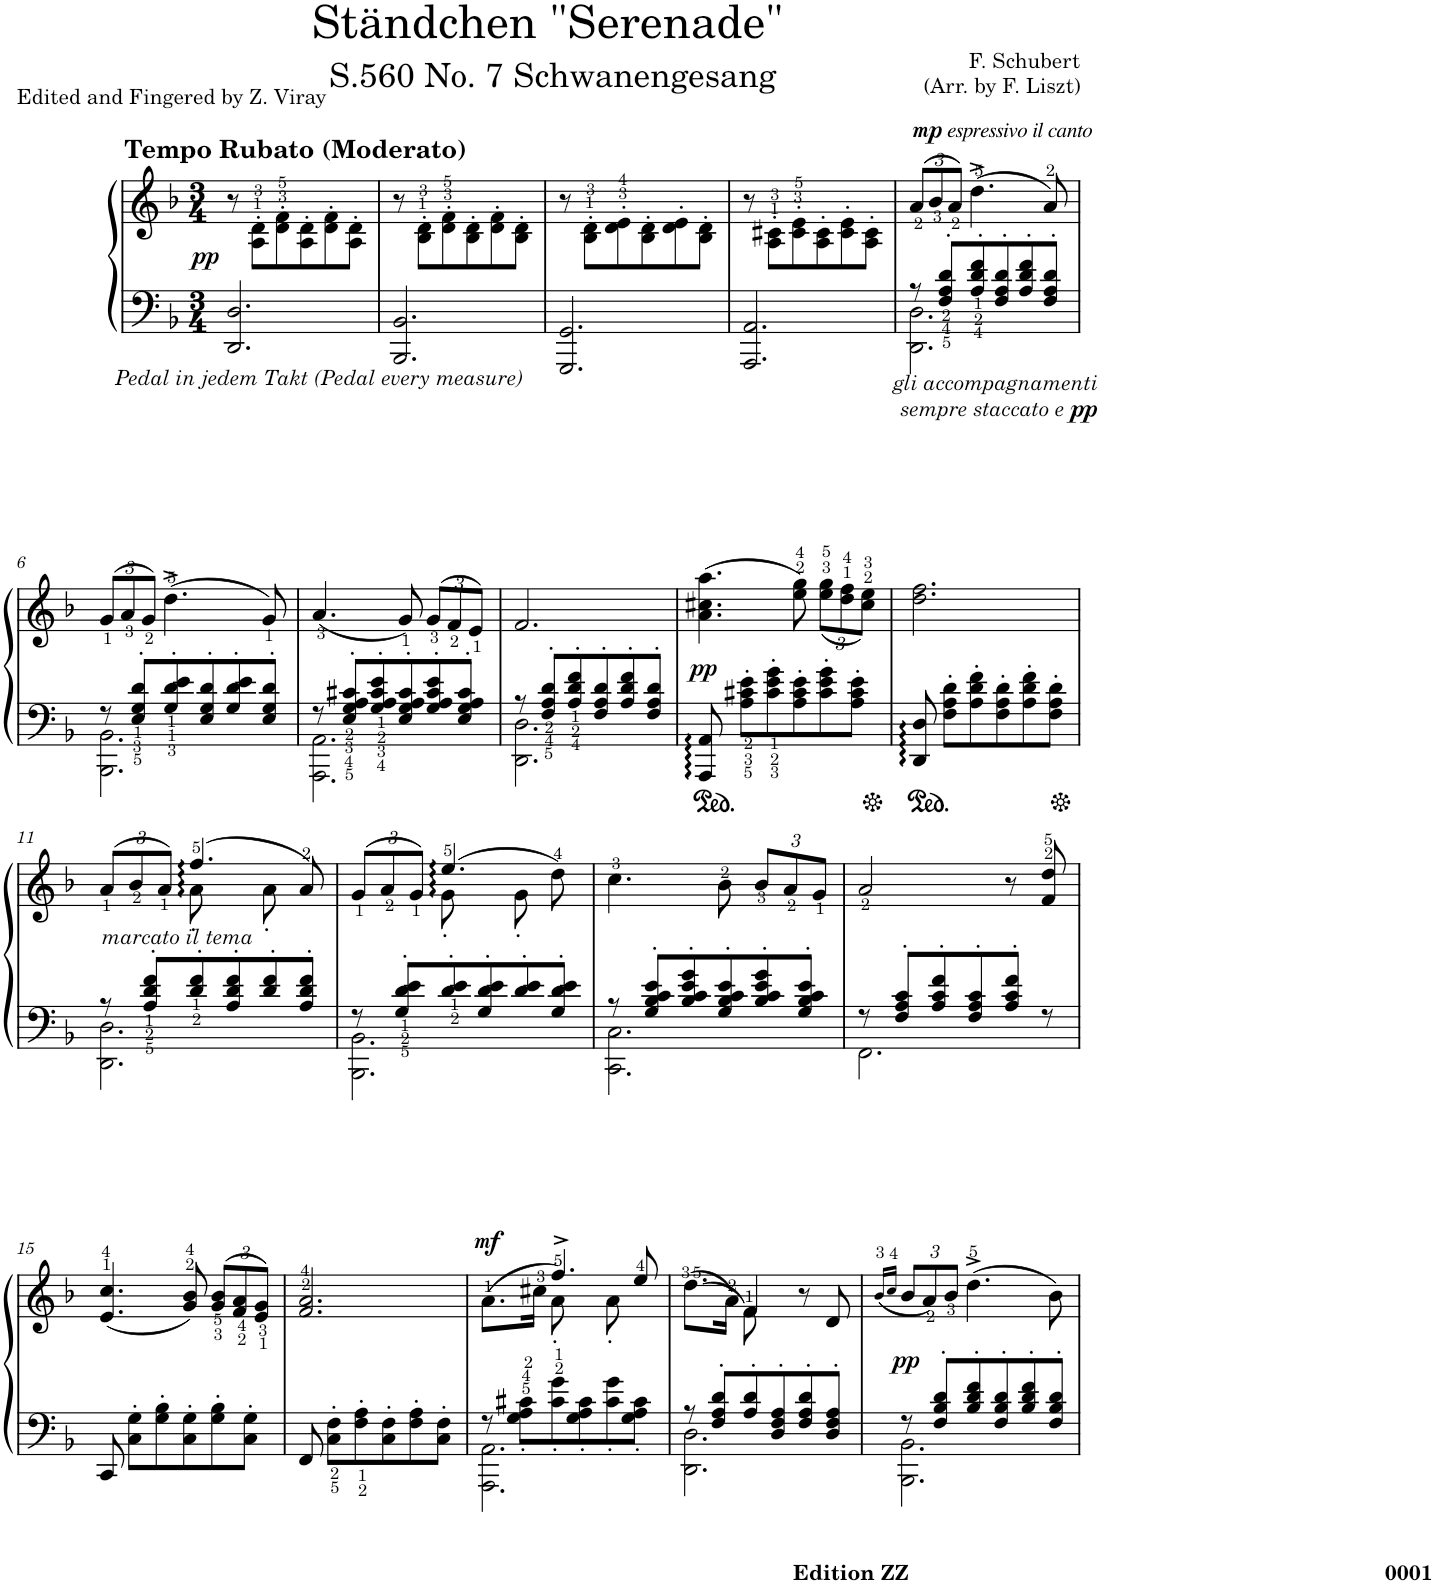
**kern	**kern	**dynam
*part1	*part1	*part1
*staff2	*staff1	*staff1/2
*I"Piano	*	*
*I'Pno.	*	*
*clefF4	*clefG2	*
*k[b-]	*k[b-]	*
*M3/4	*M3/4	*
=1	=1	=1
!	!LO:TX:a:B:t=Tempo Rubato (Moderato)	!
!LO:TX:b:i:t=Pedal in jedem Takt (Pedal every measure)	!	!
!	!	!LO:DY:b
2.DD/ 2.D/	8r	pp
.	8A\' 8d\'L	.
.	8d\' 8f\'	.
.	8A\' 8d\'	.
.	8d\' 8f\'	.
.	8A\' 8d\'J	.
=2	=2	=2
2.BBB-/ 2.BB-/	8r	.
.	8B-\' 8d\'L	.
.	8d\' 8f\'	.
.	8B-\' 8d\'	.
.	8d\' 8f\'	.
.	8B-\' 8d\'J	.
=3	=3	=3
2.GGG/ 2.GG/	8r	.
.	8B-\' 8d\'L	.
.	8d\' 8e\'	.
.	8B-\' 8d\'	.
.	8d\' 8e\'	.
.	8B-\' 8d\'J	.
=4	=4	=4
2.AAA/ 2.AA/	8r	.
.	8A\' 8c#X\'L	.
.	8c#\' 8e\'	.
.	8A\' 8c#\'	.
.	8c#\' 8e\'	.
.	8A\' 8c#\'J	.
=5	=5	=5
*^	*	*
*	*	*Xbrackettup	*
!	!	!	!LO:DY:b=2
!	!	!	!LO:DY:n=1:b=2
!	!	!	!LO:DY:n=2:b=2
!	!	!	!LO:DY:n=3:a
!	!	!	!LO:DY:n=4:a
8r	2.DD\ 2.D\	(>12a/L	other-dynamics pp other-dynamics mp other-dynamics
.	.	12b-/	.
8F/' 8A/' 8d/'L	.	.	.
.	.	12a/J)	.
8A/' 8d/' 8f/'	.	(4.dd^\	.
8F/' 8A/' 8d/'	.	.	.
8A/' 8d/' 8f/'	.	.	.
8F/' 8A/' 8d/'J	.	8a/)	.
!!LO:LB:g=z
=6	=6	=6	=6
8r	2.BBB-\ 2.BB-\	(>12g/L	.
.	.	12a/	.
8E/' 8G/' 8d/'L	.	.	.
.	.	12g/J)	.
8G/' 8d/' 8e/'	.	(4.dd^\	.
8E/' 8G/' 8d/'	.	.	.
8G/' 8d/' 8e/'	.	.	.
8E/' 8G/' 8d/'J	.	8g/)	.
=7	=7	=7	=7
8r	2.AAA\ 2.AA\	(4.a/	.
8E/' 8G/' 8A/' 8c#X/'L	.	.	.
8G/' 8A/' 8c#/' 8e/'	.	.	.
8E/' 8G/' 8A/' 8c#/'	.	8g/)	.
8G/' 8A/' 8c#/' 8e/'	.	(>12g/L	.
.	.	12f/	.
8E/' 8G/' 8A/' 8c#/'J	.	.	.
.	.	12e/J)	.
=8	=8	=8	=8
8r	2.DD\ 2.D\	2.f/	.
8F/' 8A/' 8d/'L	.	.	.
8A/' 8d/' 8f/'	.	.	.
8F/' 8A/' 8d/'	.	.	.
8A/' 8d/' 8f/'	.	.	.
8F/' 8A/' 8d/'J	.	.	.
*v	*v	*	*
=9	=9	=9
!	!	!LO:DY:b
8AAA/ 8AA/	(4.a\ 4.cc#X\ 4.aa\	pp
8A\' 8c#X\' 8e\'L	.	.
8c#\' 8e\' 8g\'	.	.
8A\' 8c#\' 8e\'	8ee\ 8gg\)	.
8c#\' 8e\' 8g\'	(<12ee\ 12gg\L	.
.	12dd\ 12ff\	.
8A\' 8c#\' 8e\'J	.	.
.	12cc#\ 12ee\J)	.
=10	=10	=10
8DD/ 8D/	2.dd\ 2.ff\	.
8F\' 8A\' 8d\'L	.	.
8A\' 8d\' 8f\'	.	.
8F\' 8A\' 8d\'	.	.
8A\' 8d\' 8f\'	.	.
8F\' 8A\' 8d\'J	.	.
!!LO:LB:g=z
=11	=11	=11
*^	*^	*
!	!	!LO:TX:b:i:t=marcato il tema	!	!
!	!	!	!	!LO:DY:b=2
!	!	!	!	!LO:DY:n=1:b=2
!	!	!	!	!LO:DY:n=2:a
8r	2.DD\ 2.D\	(>12a</L	4ryy	pp other-dynamics mp
.	.	12b-/	.	.
8A/' 8d/' 8f/'L	.	.	.	.
.	.	12a/J)	.	.
8d/' 8f/'	.	(4.ff/	8a'\	.
8A/' 8d/' 8f/'	.	.	8ryy	.
8d/' 8f/'	.	.	8a'\	.
8A/' 8d/' 8f/'J	.	8a/)	8ryy	.
=12	=12	=12	=12	=12
8r	2.BBB-\ 2.BB-\	(>12g</L	4ryy	.
.	.	12a</	.	.
8G/' 8d/' 8e/'L	.	.	.	.
.	.	12g</J)	.	.
8d/' 8e/'	.	(4.ee/	8g'\	.
8G/' 8d/' 8e/'	.	.	8ryy	.
8d/' 8e/'	.	.	8g'\	.
8G/' 8d/' 8e/'J	.	8dd\)	8ryy	.
*	*	*v	*v	*
=13	=13	=13	=13
8r	2.CC\ 2.C\	4.cc\	.
8G/' 8B-/' 8c/' 8e/'L	.	.	.
8B-/' 8c/' 8e/' 8g/'	.	.	.
8G/' 8B-/' 8c/' 8e/'	.	8b-\	.
8B-/' 8c/' 8e/' 8g/'	.	12b-/L	.
.	.	12a/	.
8G/' 8B-/' 8c/' 8e/'J	.	.	.
.	.	12g/J	.
=14	=14	=14	=14
8r	2.FF\	2a/	.
8F/' 8A/' 8c/'L	.	.	.
8A/' 8c/' 8f/'	.	.	.
8F/' 8A/' 8c/'	.	.	.
8A/' 8c/' 8f/'J	.	8r	.
8r	.	8f/ 8dd/	.
*v	*v	*	*
!!LO:LB:g=z
=15	=15	=15
8CC/	(4.e/ 4.cc/	.
8C\' 8G\'L	.	.
8G\' 8B-\'	.	.
8C\' 8G\'	8g/ 8b-/)	.
8G\' 8B-\'	(>12g/ 12b-/L	.
.	12f/ 12a/	.
8C\' 8G\'J	.	.
.	12e/ 12g/J)	.
=16	=16	=16
8FF/	2.f/ 2.a/	.
8C\' 8F\'L	.	.
8F\' 8A\'	.	.
8C\' 8F\'	.	.
8F\' 8A\'	.	.
8C\' 8F\'J	.	.
=17	=17	=17
*^	*^	*
!	!	!	!	!LO:DY:a
8r	2.AAA\ 2.AA\	(8.a\L	4ryy	mf
8G\' 8A\' 8c#X\'L	.	.	.	.
.	.	16cc#X\Jk	.	.
8c#\' 8g\'	.	4.ff^/)	8a'\	.
8G\' 8A\' 8c#\'	.	.	8ryy	.
8c#\' 8g\'	.	.	8a'\	.
8G\' 8A\' 8c#\'J	.	8ee/	8ryy	.
=18	=18	=18	=18	=18
8r	2.DD\ 2.D\	((8.dd\L	4ryy	.
8F/' 8A/' 8d/'L	.	.	.	.
.	.	16a\Jk))	.	.
8A/' 8d/'	.	4f/	8f\	.
8D/' 8F/' 8A/'	.	.	4.ryy	.
8F/' 8A/' 8d/'	.	8r	.	.
8D/' 8F/' 8A/'J	.	8d/	.	.
*	*	*v	*v	*
=19	=19	=19	=19
.	.	(16qb-/LL	.
.	.	16qcc/JJ	.
!LO:TX:b:B:t=Edition ZZ                                                                               0001	!	!	!
!	!	!	!LO:DY:b
8r	2.BBB-\ 2.BB-\	12b-/L	pp
.	.	12a/)	.
8F/' 8B-/' 8d/'L	.	.	.
.	.	12b-/J	.
8B-/' 8d/' 8f/'	.	(4.dd^\	.
8F/' 8B-/' 8d/'	.	.	.
8B-/' 8d/' 8f/'	.	.	.
8F/' 8B-/' 8d/'J	.	8b-\)	.
*v	*v	*	*
=	=	=
*-	*-	*-
